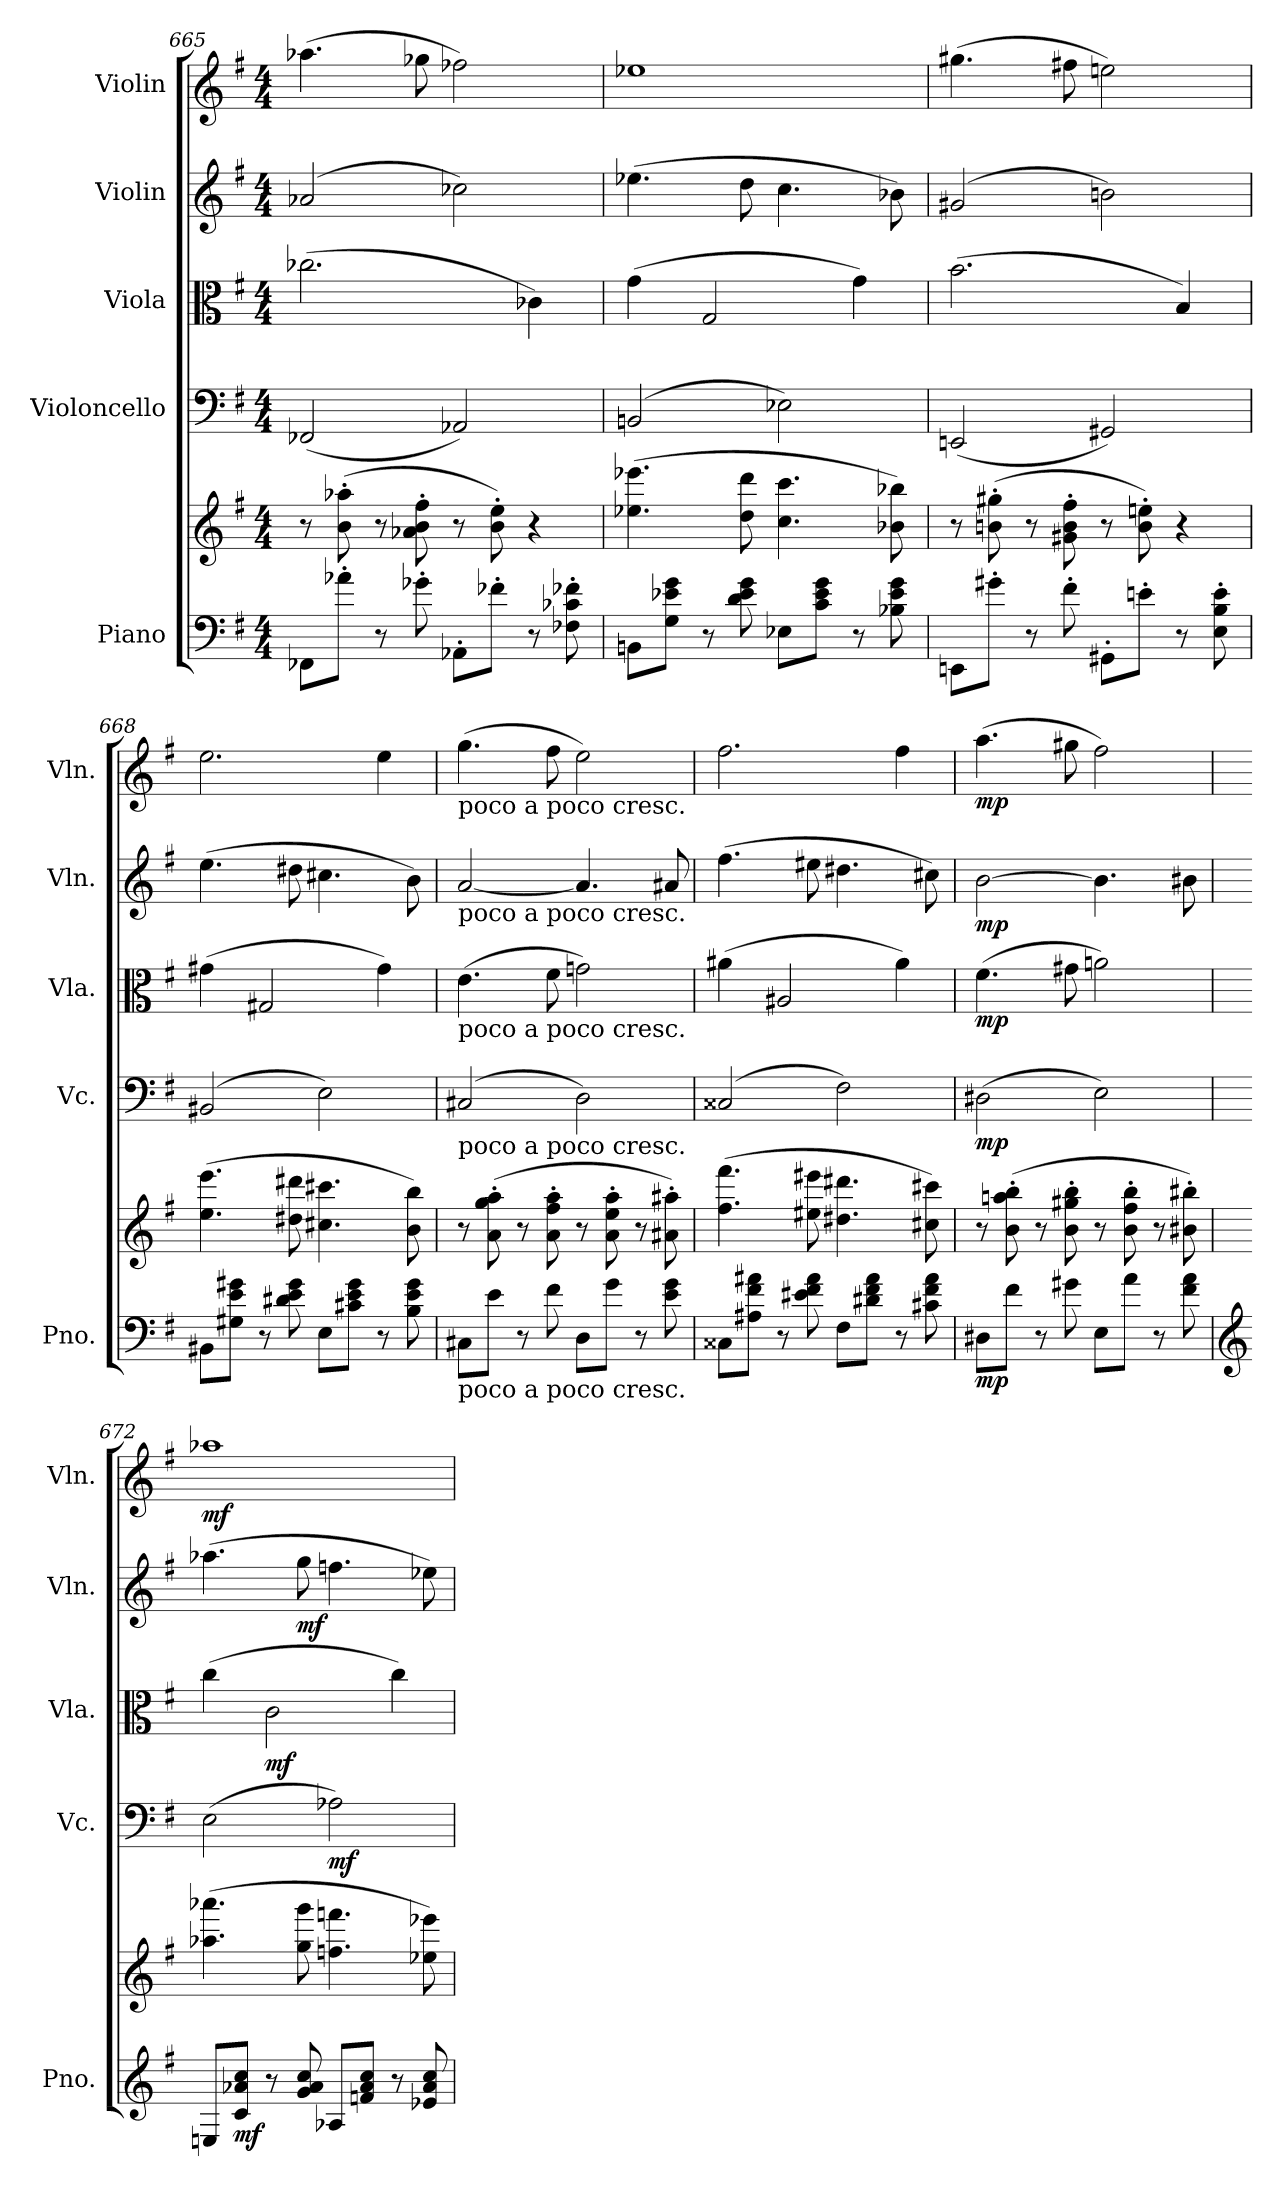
**kern	**kern	**dynam	**kern	**dynam	**kern	**dynam	**kern	**dynam	**kern	**dynam
*part5	*part5	*part5	*part4	*part4	*part3	*part3	*part2	*part2	*part1	*part1
*staff6	*staff5	*staff5/6	*staff4	*staff4	*staff3	*staff3	*staff2	*staff2	*staff1	*staff1
*I"Piano	*	*	*I"Violoncello	*	*I"Viola	*	*I"Violin	*	*I"Violin	*
*I'Pno.	*	*	*I'Vc.	*	*I'Vla.	*	*I'Vln.	*	*I'Vln.	*
*clefF4	*clefG2	*	*clefF4	*	*clefC3	*	*clefG2	*	*clefG2	*
*k[f#]	*k[f#]	*	*k[f#]	*	*k[f#]	*	*k[f#]	*	*k[f#]	*
*M4/4	*M4/4	*	*M4/4	*	*M4/4	*	*M4/4	*	*M4/4	*
=665	=665	=665	=665	=665	=665	=665	=665	=665	=665	=665
8FF-X\L	8r	.	(2FF-X/	.	(2.cc-X\	.	(2a-X/	.	(4.aa-X\	.
8a-X'\J	(8b\' 8aa-X\'	.	.	.	.	.	.	.	.	.
8r	8r	.	.	.	.	.	.	.	.	.
8g-X'\	8a-X\' 8b\' 8ff#\'	.	.	.	.	.	.	.	8gg-X\	.
8AA-X'\L	8r	.	2AA-X/)	.	.	.	2cc-X\)	.	2ff-X\)	.
8f-X'\J	8b\' 8ee\')	.	.	.	.	.	.	.	.	.
8r	4r	.	.	.	4c-X\)	.	.	.	.	.
8F-X\' 8c-X\' 8f-X\'	.	.	.	.	.	.	.	.	.	.
!!LO:LB:g=z
=666	=666	=666	=666	=666	=666	=666	=666	=666	=666	=666
8BBn\L	(4.ee-X\ 4.eee-X\	.	(2BBn/	.	(4g\	.	(4.ee-X\	.	1ee-X	.
8G\ 8e-X\ 8g\J	.	.	.	.	.	.	.	.	.	.
8r	.	.	.	.	2G/	.	.	.	.	.
8d\ 8e-\ 8g\	8dd\ 8ddd\	.	.	.	.	.	8dd\	.	.	.
8E-X\L	4.cc\ 4.ccc\	.	2E-X\)	.	.	.	4.cc\	.	.	.
8c\ 8e-\ 8g\J	.	.	.	.	.	.	.	.	.	.
8r	.	.	.	.	4g\)	.	.	.	.	.
8B-X\ 8e-\ 8g\	8b-X\ 8bb-X\)	.	.	.	.	.	8b-X\)	.	.	.
=667	=667	=667	=667	=667	=667	=667	=667	=667	=667	=667
8EEn\L	8r	.	(2EEn/	.	(2.b\	.	(2g#X/	.	(4.gg#X\	.
8g#X'\J	(8bn\' 8gg#X\'	.	.	.	.	.	.	.	.	.
8r	8r	.	.	.	.	.	.	.	.	.
8f#'\	8g#X\' 8b\' 8ff#\'	.	.	.	.	.	.	.	8ff#X\	.
8GG#X'\L	8r	.	2GG#X/)	.	.	.	2bn\)	.	2een\)	.
8en'\J	8b\' 8een\')	.	.	.	.	.	.	.	.	.
8r	4r	.	.	.	4B/)	.	.	.	.	.
8E\' 8B\' 8e\'	.	.	.	.	.	.	.	.	.	.
=668	=668	=668	=668	=668	=668	=668	=668	=668	=668	=668
8BB#X\L	(4.ee\ 4.eee\	.	(2BB#X/	.	(4g#X\	.	(4.ee\	.	2.ee\	.
8G#X\ 8e\ 8g#X\J	.	.	.	.	.	.	.	.	.	.
8r	.	.	.	.	2G#X/	.	.	.	.	.
8d#X\ 8e\ 8g#\	8dd#X\ 8ddd#X\	.	.	.	.	.	8dd#X\	.	.	.
8E\L	4.cc#X\ 4.ccc#X\	.	2E\)	.	.	.	4.cc#X\	.	.	.
8c#X\ 8e\ 8g#\J	.	.	.	.	.	.	.	.	.	.
8r	.	.	.	.	4g#\)	.	.	.	4ee\	.
8B\ 8e\ 8g#\	8b\ 8bb\)	.	.	.	.	.	8b\)	.	.	.
!!LO:PB:g=z
=669	=669	=669	=669	=669	=669	=669	=669	=669	=669	=669
!	!	!	!	!	!	!	!	!	!LO:TX:b:t=poco a poco cresc.	!
!	!	!	!	!	!	!	!LO:TX:b:t=poco a poco cresc.	!	!	!
!	!	!	!	!	!LO:TX:b:t=poco a poco cresc.	!	!	!	!	!
!	!	!	!LO:TX:b:t=poco a poco cresc.	!	!	!	!	!	!	!
!LO:TX:b:t=poco a poco cresc.	!	!	!	!	!	!	!	!	!	!
8C#X\L	8r	.	(2C#X/	.	(4.e\	.	[2a/	.	(4.gg\	.
8e\J	(8a\' 8gg\' 8aa\'	.	.	.	.	.	.	.	.	.
8r	8r	.	.	.	.	.	.	.	.	.
8f#\	8a\' 8ff#\' 8aa\'	.	.	.	8f#\	.	.	.	8ff#\	.
8D\L	8r	.	2D\)	.	2gn\)	.	4.a/]	.	2ee\)	.
8g\J	8a\' 8ee\' 8aa\'	.	.	.	.	.	.	.	.	.
8r	8r	.	.	.	.	.	.	.	.	.
8e\ 8g\	8a#X\' 8aa#X\')	.	.	.	.	.	8a#X/	.	.	.
=670	=670	=670	=670	=670	=670	=670	=670	=670	=670	=670
8C##X\L	(4.ff#\ 4.fff#\	.	(2C##X/	.	(4a#X\	.	(4.ff#\	.	2.ff#\	.
8A#X\ 8f#\ 8a#X\J	.	.	.	.	.	.	.	.	.	.
8r	.	.	.	.	2A#X/	.	.	.	.	.
8e#X\ 8f#\ 8a#\	8ee#X\ 8eee#X\	.	.	.	.	.	8ee#X\	.	.	.
8F#\L	4.dd#X\ 4.ddd#X\	.	2F#\)	.	.	.	4.dd#X\	.	.	.
8d#X\ 8f#\ 8a#\J	.	.	.	.	.	.	.	.	.	.
8r	.	.	.	.	4a#\)	.	.	.	4ff#\	.
8c#X\ 8f#\ 8a#\	8cc#X\ 8ccc#X\)	.	.	.	.	.	8cc#X\)	.	.	.
=671	=671	=671	=671	=671	=671	=671	=671	=671	=671	=671
!	!	!LO:DY:b=2	!	!LO:DY:b	!	!LO:DY:b	!	!LO:DY:b	!	!LO:DY:b
8D#X\L	8r	mp	(2D#X\	mp	(4.f#\	mp	[2b\	mp	(4.aa\	mp
8f#\J	(8b\' 8aan\' 8bb\'	.	.	.	.	.	.	.	.	.
8r	8r	.	.	.	.	.	.	.	.	.
8g#X\	8b\' 8gg#X\' 8bb\'	.	.	.	8g#X\	.	.	.	8gg#X\	.
8E\L	8r	.	2E\)	.	2an\)	.	4.b\]	.	2ff#\)	.
8a\J	8b\' 8ff#\' 8bb\'	.	.	.	.	.	.	.	.	.
8r	8r	.	.	.	.	.	.	.	.	.
8f#\ 8a\	8b#X\' 8bb#X\')	.	.	.	.	.	8b#X\	.	.	.
!!LO:LB:g=z
=672	=672	=672	=672	=672	=672	=672	=672	=672	=672	=672
*clefG2	*	*	*	*	*	*	*	*	*	*
!	!	!	!	!	!	!	!	!	!	!LO:DY:b
8En/L	(4.aa-X\ 4.aaa-X\	.	(2E\	.	(4cc\	.	(4.aa-X\	.	1aa-X	mf
!	!	!LO:DY:b=2	!	!	!	!	!	!	!	!
8c/ 8a-X/ 8cc/J	.	mf	.	.	.	.	.	.	.	.
!	!	!	!	!	!	!LO:DY:b	!	!	!	!
8r	.	.	.	.	2c\	mf	.	.	.	.
!	!	!	!	!	!	!	!	!LO:DY:b	!	!
8g/ 8a-/ 8cc/	8gg\ 8ggg\	.	.	.	.	.	8gg\	mf	.	.
!	!	!	!	!LO:DY:b	!	!	!	!	!	!
8A-X/L	4.ffn\ 4.fffn\	.	2A-X\)	mf	.	.	4.ffn\	.	.	.
8fn/ 8a-/ 8cc/J	.	.	.	.	.	.	.	.	.	.
8r	.	.	.	.	4cc\)	.	.	.	.	.
8e-X/ 8a-/ 8cc/	8ee-X\ 8eee-X\)	.	.	.	.	.	8ee-X\)	.	.	.
=	=	=	=	=	=	=	=	=	=	=
*-	*-	*-	*-	*-	*-	*-	*-	*-	*-	*-
